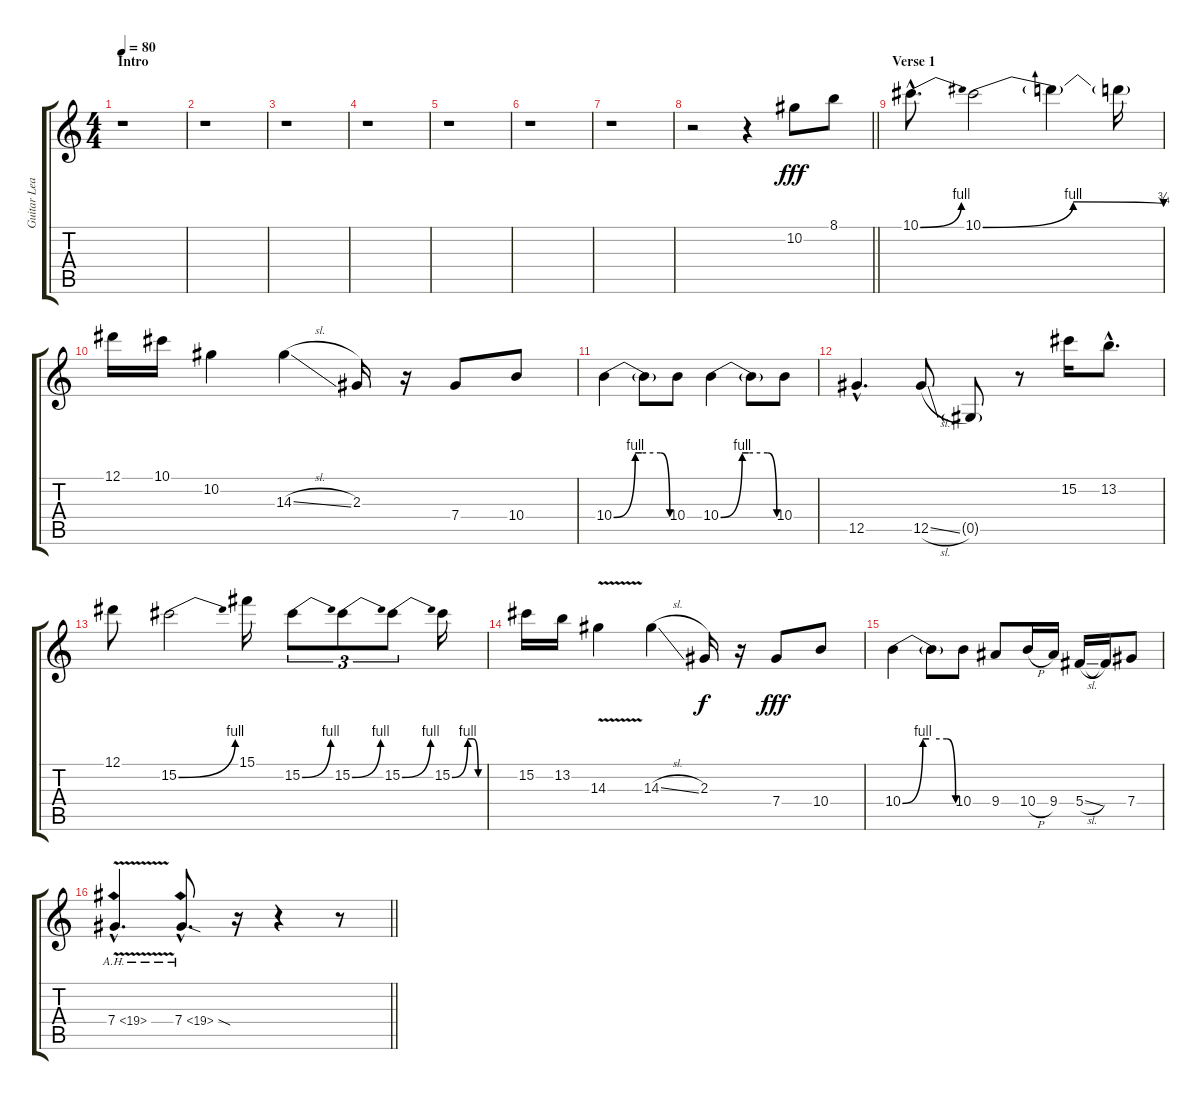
\track ("Guitar Lead" "Guitar Lea") {instrument distortionguitar}
\staff {score tabs}
\tuning (Eb4 Bb3 Gb3 Db3 Ab2 Eb2) {hide}
\ts (4 4)
\section ("" "Intro")
\tempo 80
\clef g2
\ks c
r.1{dy fff instrument distortionguitar} |
r.1 |
r.1 |
r.1 |
r.1 |
r.1 |
r.1 |
\barLineRight lightlight
r.2 r.4 10.2.8 8.1.8 |
\section ("" "Verse 1")
10.1{be (bend 0 0 60 4) hac}.8{d} 10.1{be (bendrelease 0 0 14 4 45 4 60 3)}.2 10.1{t}.4 10.1{t}.16 |
12.1.16 10.1.16 10.2.4 14.3{sl}.4 2.3.16{volume 0} r.16 7.4.8{volume 13} 10.4.8 |
10.4{be (custom 0 0 23 4 30 4 50 4 60 0)}.4 10.4{t}.8 10.4.8 10.4{be (custom 0 0 23 4 30 4 50 4 60 0)}.4 10.4{t}.8 10.4.8 |
12.5{hac}.4{d} 12.5{sl}.8 0.5{g}.8{volume 0} r.8{volume 13} 15.2.16 13.2{hac}.8{d} |
12.1.8 15.2{be (bend 0 0 60 4)}.2 15.1.16 15.2{be (bend 0 0 60 4)}.8{tu (3 2)} 15.2{be (bend 0 0 60 4)}.8{tu (3 2)} 15.2{be (bend 0 0 60 4)}.8{tu (3 2)} 15.2{be (custom 0 0 30 4 40 4 50 0 60 0)}.16 |
15.2.16 13.2.16 14.3{v}.4 14.3{sl}.4 2.3.16{dy f volume 0} r.16 7.4.8{dy fff volume 14} 10.4.8 |
10.4{be (custom 0 0 23 4 30 4 50 4 60 0)}.4 10.4{t}.8 10.4.8 9.4.8 10.4{h}.16 9.4.16 5.4{sl}.16 5.4{t}.16 7.4.8 |
\barLineRight lightlight
7.4{ah 12 v hac}.4{d} 7.4{ah 12 sod hac}.8{d} r.16{volume 0} r.4 r.8
